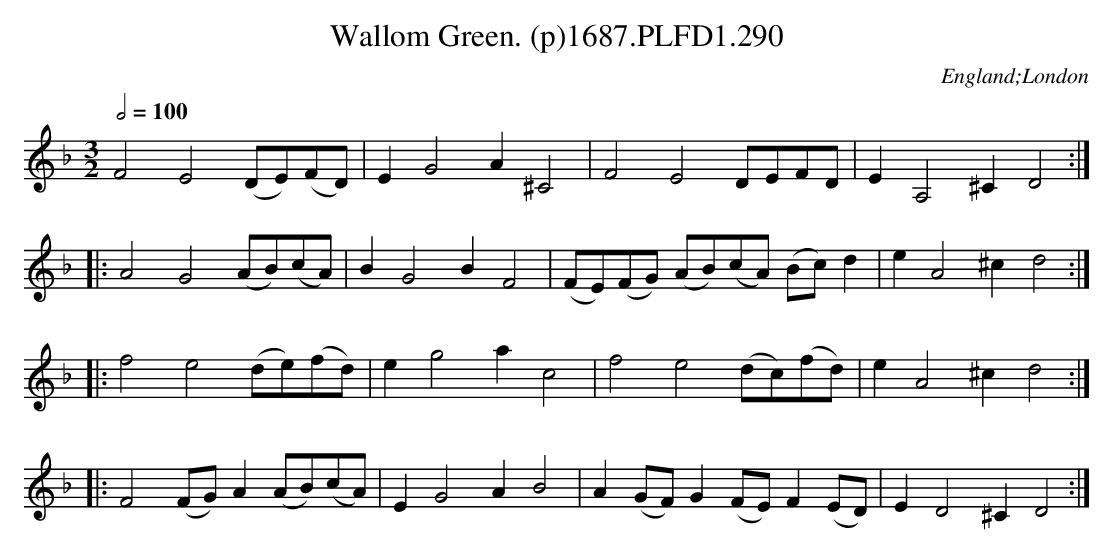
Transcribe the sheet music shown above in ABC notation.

X:1
T:Wallom Green. (p)1687.PLFD1.290
M:3/2
L:1/8
Q:1/2=100
O:England;London
K:F
F4E4(DE)(FD)|E2G4A2^C4|F4E4DEFD|E2A,4^C2D4:|
|:A4G4(AB)(cA)|B2G4B2F4|(FE)(FG) (AB)(cA) (Bc)d2|e2A4^c2d4:|
|:f4e4(de)(fd)|e2g4a2c4|f4e4(dc)(fd)|e2A4^c2d4:|
|:F4(FG)A2(AB)(cA)|E2G4A2B4|A2(GF)G2(FE)F2(ED)|E2D4^C2D4:|
